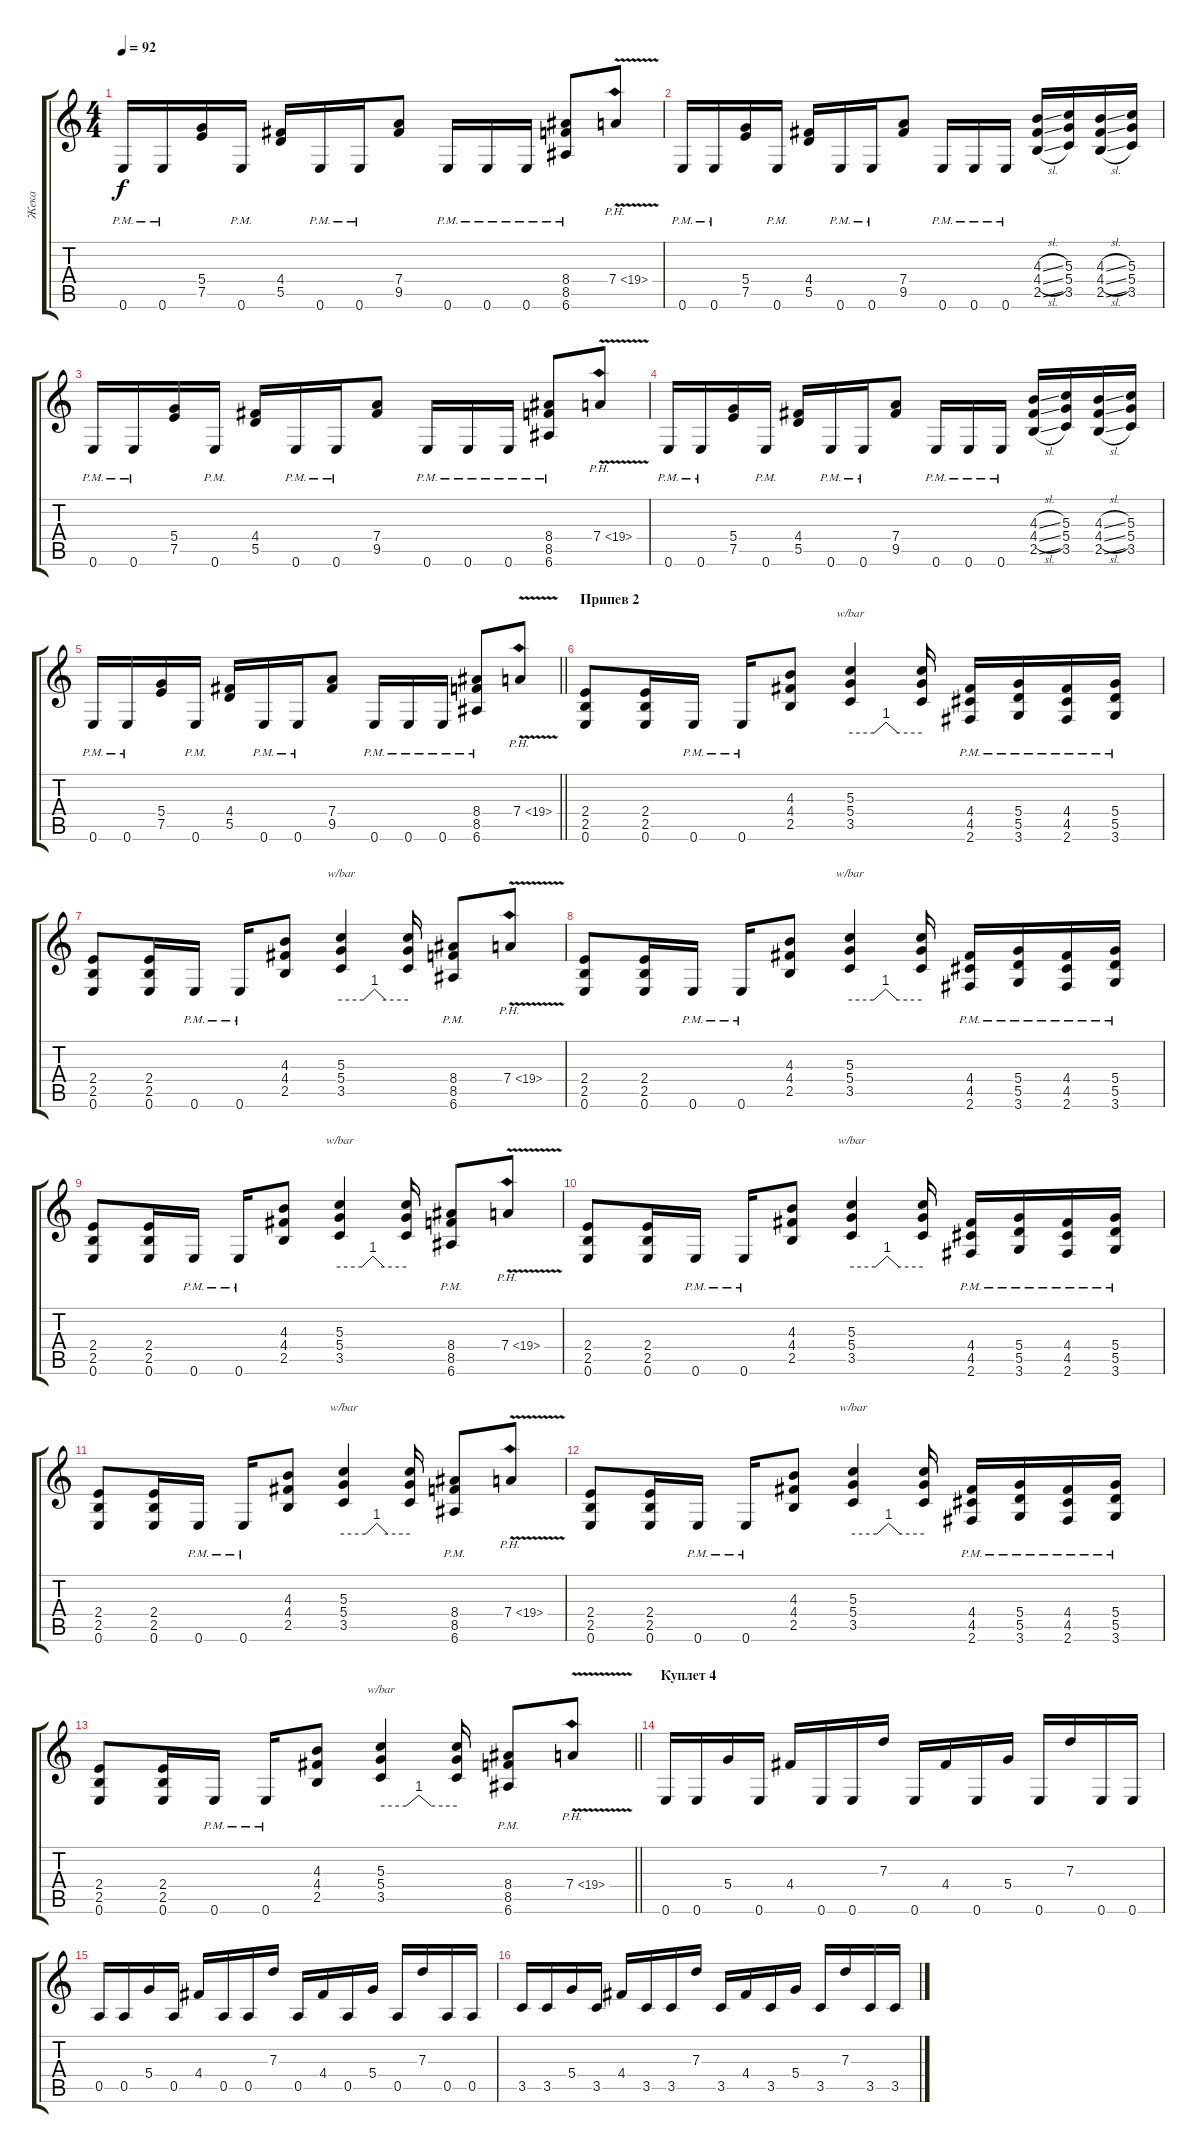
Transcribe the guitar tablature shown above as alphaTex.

\track ("Жека" "Жека") {instrument distortionguitar}
\staff {score tabs}
\tuning (E4 B3 G3 D3 A2 E2) {hide}
\ts (4 4)
\tempo 92
\clef g2
\ks c
0.6{pm}.16{dy f} 0.6{pm}.16 (5.4 7.5).16 0.6{pm}.16 (4.4 5.5).16 0.6{pm}.16 0.6{pm}.16 (7.4 9.5).8 0.6{pm}.16 0.6{pm}.16 0.6{pm}.16 (8.4 8.5 6.6{pm}).8 7.4{ph 12 v}.8 |
0.6{pm}.16 0.6{pm}.16 (5.4 7.5).16 0.6{pm}.16 (4.4 5.5).16 0.6{pm}.16 0.6{pm}.16 (7.4 9.5).8 0.6{pm}.16 0.6{pm}.16 0.6{pm}.16 (4.3{sl} 4.4{sl} 2.5{sl}).16 (5.3 5.4 3.5).16 (4.3{sl} 4.4{sl} 2.5{sl}).16 (5.3 5.4 3.5).16 |
0.6{pm}.16 0.6{pm}.16 (5.4 7.5).16 0.6{pm}.16 (4.4 5.5).16 0.6{pm}.16 0.6{pm}.16 (7.4 9.5).8 0.6{pm}.16 0.6{pm}.16 0.6{pm}.16 (8.4 8.5 6.6{pm}).8 7.4{ph 12 v}.8 |
0.6{pm}.16 0.6{pm}.16 (5.4 7.5).16 0.6{pm}.16 (4.4 5.5).16 0.6{pm}.16 0.6{pm}.16 (7.4 9.5).8 0.6{pm}.16 0.6{pm}.16 0.6{pm}.16 (4.3{sl} 4.4{sl} 2.5{sl}).16 (5.3 5.4 3.5).16 (4.3{sl} 4.4{sl} 2.5{sl}).16 (5.3 5.4 3.5).16 |
\barLineRight lightlight
0.6{pm}.16 0.6{pm}.16 (5.4 7.5).16 0.6{pm}.16 (4.4 5.5).16 0.6{pm}.16 0.6{pm}.16 (7.4 9.5).8 0.6{pm}.16 0.6{pm}.16 0.6{pm}.16 (8.4 8.5 6.6{pm}).8 7.4{ph 12 v}.8 |
\section ("" "Припев 2")
(2.4 2.5 0.6).8 (2.4 2.5 0.6).16 0.6{pm}.16 0.6{pm}.16 (4.3 4.4 2.5).8 (5.3 5.4 3.5).4{tbe (custom default 0 0 20 0 30 4 40 0 60 0)} (5.3{t} 5.4{t} 3.5{t}).16 (4.4 4.5 2.6{pm}).16 (5.4 5.5 3.6{pm}).16 (4.4 4.5 2.6{pm}).16 (5.4 5.5 3.6{pm}).16 |
(2.4 2.5 0.6).8 (2.4 2.5 0.6).16 0.6{pm}.16 0.6{pm}.16 (4.3 4.4 2.5).8 (5.3 5.4 3.5).4{tbe (custom default 0 0 20 0 30 4 40 0 60 0)} (5.3{t} 5.4{t} 3.5{t}).16 (8.4 8.5 6.6{pm}).8 7.4{ph 12 v}.8 |
(2.4 2.5 0.6).8 (2.4 2.5 0.6).16 0.6{pm}.16 0.6{pm}.16 (4.3 4.4 2.5).8 (5.3 5.4 3.5).4{tbe (custom default 0 0 20 0 30 4 40 0 60 0)} (5.3{t} 5.4{t} 3.5{t}).16 (4.4 4.5 2.6{pm}).16 (5.4 5.5 3.6{pm}).16 (4.4 4.5 2.6{pm}).16 (5.4 5.5 3.6{pm}).16 |
(2.4 2.5 0.6).8 (2.4 2.5 0.6).16 0.6{pm}.16 0.6{pm}.16 (4.3 4.4 2.5).8 (5.3 5.4 3.5).4{tbe (custom default 0 0 20 0 30 4 40 0 60 0)} (5.3{t} 5.4{t} 3.5{t}).16 (8.4 8.5 6.6{pm}).8 7.4{ph 12 v}.8 |
(2.4 2.5 0.6).8 (2.4 2.5 0.6).16 0.6{pm}.16 0.6{pm}.16 (4.3 4.4 2.5).8 (5.3 5.4 3.5).4{tbe (custom default 0 0 20 0 30 4 40 0 60 0)} (5.3{t} 5.4{t} 3.5{t}).16 (4.4 4.5 2.6{pm}).16 (5.4 5.5 3.6{pm}).16 (4.4 4.5 2.6{pm}).16 (5.4 5.5 3.6{pm}).16 |
(2.4 2.5 0.6).8 (2.4 2.5 0.6).16 0.6{pm}.16 0.6{pm}.16 (4.3 4.4 2.5).8 (5.3 5.4 3.5).4{tbe (custom default 0 0 20 0 30 4 40 0 60 0)} (5.3{t} 5.4{t} 3.5{t}).16 (8.4 8.5 6.6{pm}).8 7.4{ph 12 v}.8 |
(2.4 2.5 0.6).8 (2.4 2.5 0.6).16 0.6{pm}.16 0.6{pm}.16 (4.3 4.4 2.5).8 (5.3 5.4 3.5).4{tbe (custom default 0 0 20 0 30 4 40 0 60 0)} (5.3{t} 5.4{t} 3.5{t}).16 (4.4 4.5 2.6{pm}).16 (5.4 5.5 3.6{pm}).16 (4.4 4.5 2.6{pm}).16 (5.4 5.5 3.6{pm}).16 |
\barLineRight lightlight
(2.4 2.5 0.6).8 (2.4 2.5 0.6).16 0.6{pm}.16 0.6{pm}.16 (4.3 4.4 2.5).8 (5.3 5.4 3.5).4{tbe (custom default 0 0 20 0 30 4 40 0 60 0)} (5.3{t} 5.4{t} 3.5{t}).16 (8.4 8.5 6.6{pm}).8 7.4{ph 12 v}.8 |
\section ("" "Куплет 4 ")
0.6.16 0.6.16 5.4.16 0.6.16 4.4.16 0.6.16 0.6.16 7.3.16 0.6.16 4.4.16 0.6.16 5.4.16 0.6.16 7.3.16 0.6.16 0.6.16 |
0.5.16 0.5.16 5.4.16 0.5.16 4.4.16 0.5.16 0.5.16 7.3.16 0.5.16 4.4.16 0.5.16 5.4.16 0.5.16 7.3.16 0.5.16 0.5.16 |
3.5.16 3.5.16 5.4.16 3.5.16 4.4.16 3.5.16 3.5.16 7.3.16 3.5.16 4.4.16 3.5.16 5.4.16 3.5.16 7.3.16 3.5.16 3.5.16
